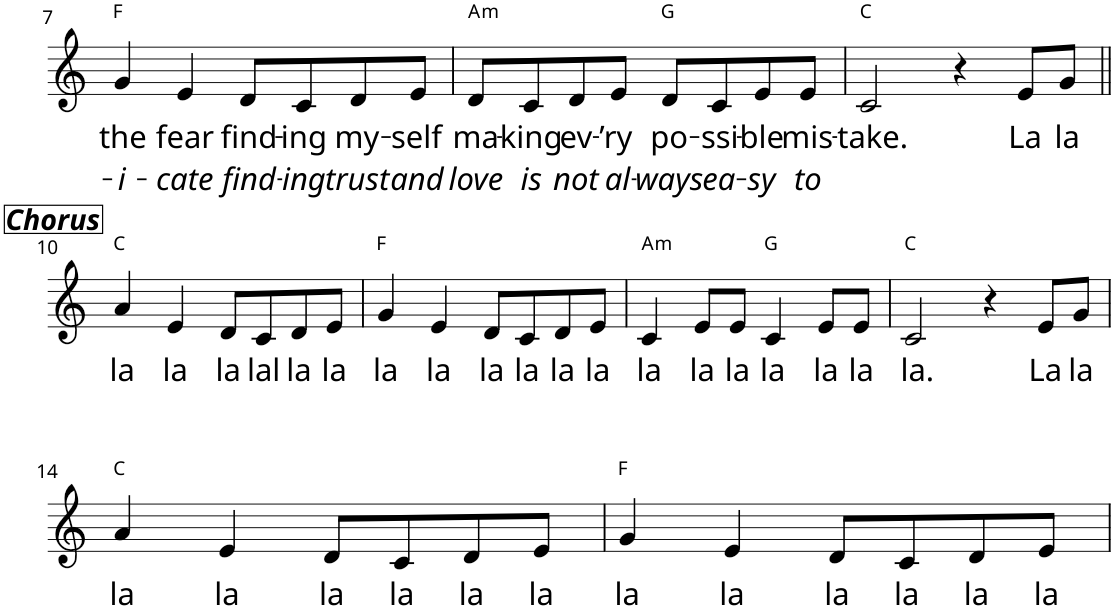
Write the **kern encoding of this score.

**kern	**text	**text	**harte
*part1	*part1	*part1	*part1
*staff1	*staff1	*staff1	*
*I"Voice	*	*	*
*I'Voice	*	*	*
!!LO:PB:g=z
*clefG2	*	*	*
*k[]	*	*	*
*M4/4	*	*	*
=7	=7	=7	=7
!	!LO:LY:b	!LO:LY:b	!
4g/	the	-i-	F:maj
!	!LO:LY:b	!LO:LY:b	!
4e/	fear	-cate	.
!	!LO:LY:b	!LO:LY:b	!
8d/L	find-	find-	.
!	!LO:LY:b	!LO:LY:b	!
8c/	-ing	-ing	.
!	!LO:LY:b	!LO:LY:b	!
8d/	my-	trust	.
!	!LO:LY:b	!LO:LY:b	!
8e/J	-self	and	.
=8	=8	=8	=8
!	!LO:LY:b	!LO:LY:b	!LO:H:kt=m
8d/L	ma-	love	A:min
!	!LO:LY:b	!LO:LY:b	!
8c/	-king	is	.
!	!LO:LY:b	!LO:LY:b	!
8d/	ev-	not	.
!	!LO:LY:b	!LO:LY:b	!
8e/J	-’ry	al-	.
!	!LO:LY:b	!LO:LY:b	!
8d/L	po-	-ways	G:maj
!	!LO:LY:b	!LO:LY:b	!
8c/	-ssi-	ea-	.
!	!LO:LY:b	!LO:LY:b	!
8e/	-ble	-sy	.
!	!LO:LY:b	!LO:LY:b	!
8e/J	mis-	to	.
=9	=9	=9	=9
!	!LO:LY:b	!	!
2c/	-take.	.	C:maj
4r	.	.	.
!	!LO:LY:b	!	!
8e/L	La	.	.
!	!LO:LY:b	!	!
8g/J	la	.	.
!!LO:LB:g=z
=10||	=10||	=10||	=10||
!LO:TX:a:Bi:t=Chorus	!	!	!
!	!LO:LY:b	!	!
4a/	la	.	C:maj
!	!LO:LY:b	!	!
4e/	la	.	.
!	!LO:LY:b	!	!
8d/L	la	.	.
!	!LO:LY:b	!	!
8c/	lal	.	.
!	!LO:LY:b	!	!
8d/	la	.	.
!	!LO:LY:b	!	!
8e/J	la	.	.
=11	=11	=11	=11
!	!LO:LY:b	!	!
4g/	la	.	F:maj
!	!LO:LY:b	!	!
4e/	la	.	.
!	!LO:LY:b	!	!
8d/L	la	.	.
!	!LO:LY:b	!	!
8c/	la	.	.
!	!LO:LY:b	!	!
8d/	la	.	.
!	!LO:LY:b	!	!
8e/J	la	.	.
=12	=12	=12	=12
!	!LO:LY:b	!	!LO:H:kt=m
4c/	la	.	A:min
!	!LO:LY:b	!	!
8e/L	la	.	.
!	!LO:LY:b	!	!
8e/J	la	.	.
!	!LO:LY:b	!	!
4c/	la	.	G:maj
!	!LO:LY:b	!	!
8e/L	la	.	.
!	!LO:LY:b	!	!
8e/J	la	.	.
=13	=13	=13	=13
!	!LO:LY:b	!	!
2c/	la.	.	C:maj
4r	.	.	.
!	!LO:LY:b	!	!
8e/L	La	.	.
!	!LO:LY:b	!	!
8g/J	la	.	.
!!LO:LB:g=z
=14	=14	=14	=14
!	!LO:LY:b	!	!
4a/	la	.	C:maj
!	!LO:LY:b	!	!
4e/	la	.	.
!	!LO:LY:b	!	!
8d/L	la	.	.
!	!LO:LY:b	!	!
8c/	la	.	.
!	!LO:LY:b	!	!
8d/	la	.	.
!	!LO:LY:b	!	!
8e/J	la	.	.
=15	=15	=15	=15
!	!LO:LY:b	!	!
4g/	la	.	F:maj
!	!LO:LY:b	!	!
4e/	la	.	.
!	!LO:LY:b	!	!
8d/L	la	.	.
!	!LO:LY:b	!	!
8c/	la	.	.
!	!LO:LY:b	!	!
8d/	la	.	.
!	!LO:LY:b	!	!
8e/J	la	.	.
=	=	=	=
*-	*-	*-	*-
